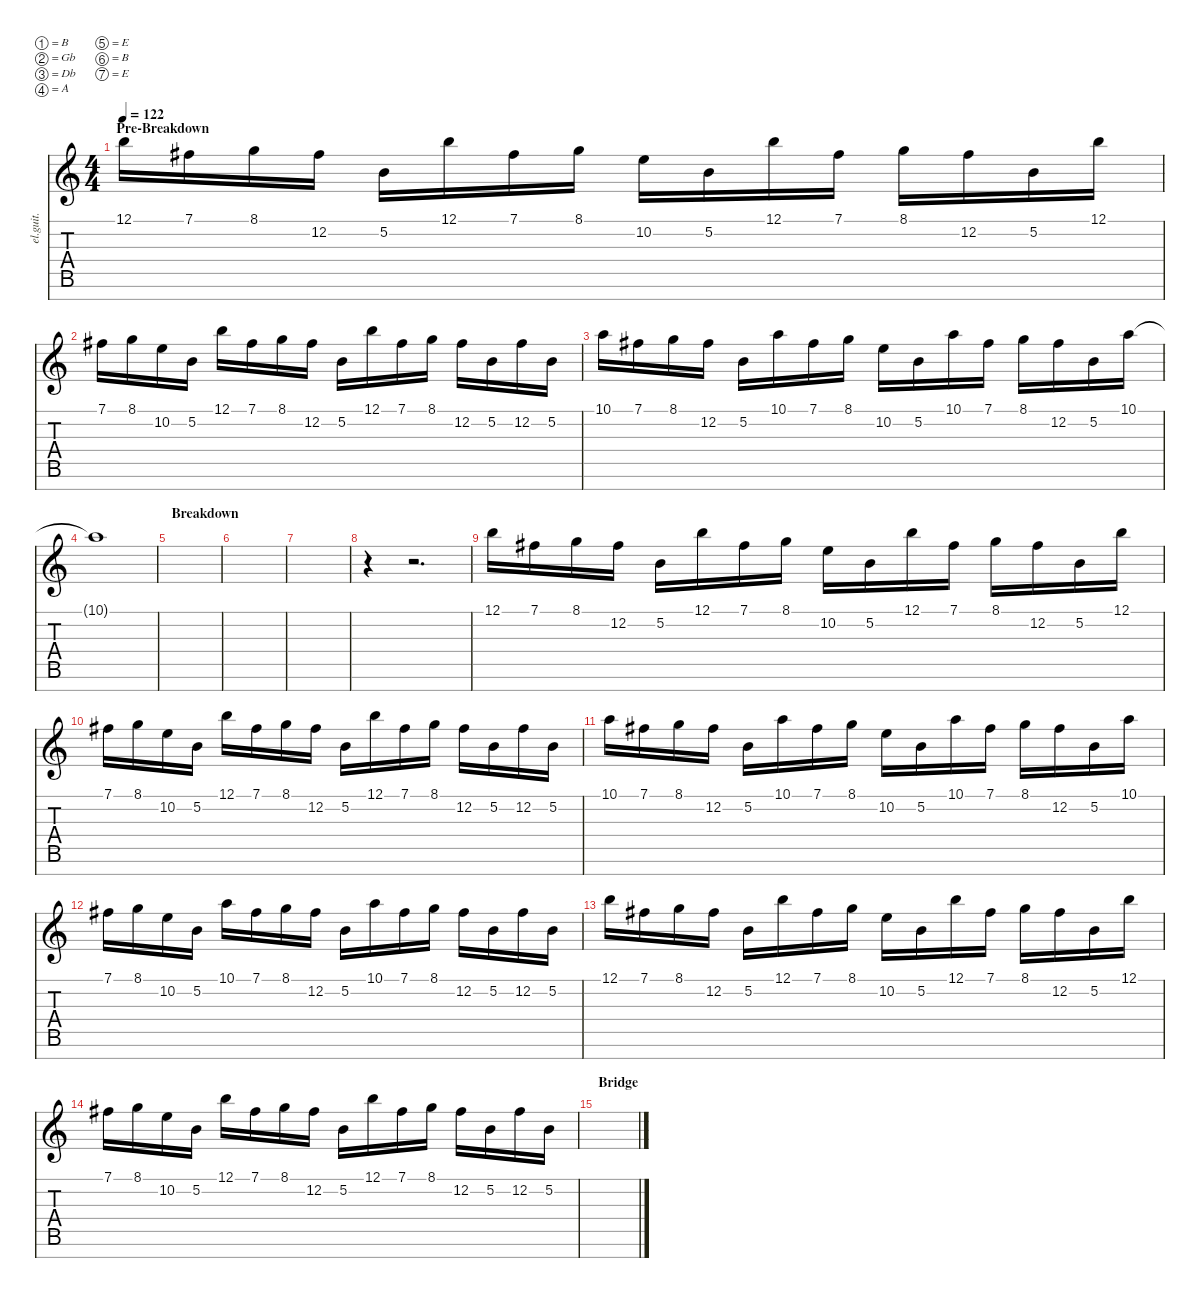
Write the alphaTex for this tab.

\defaultSystemsLayout 4
\hideDynamics
\bracketExtendMode nobrackets
\track ("Pad" "el.guit.") {instrument distortionguitar}
\staff {score tabs}
\tuning (B3 Gb3 Db3 A2 E2 B1 E1)
\ts (4 4)
\section ("" "Pre-Breakdown")
\tempo 122
\clef g2
\ks c
12.1.16{dy mf} 7.1{acc #}.16 8.1.16 12.2{acc #}.16 5.2.16 12.1.16 7.1{acc #}.16 8.1.16 10.2.16 5.2.16 12.1.16 7.1{acc #}.16 8.1.16 12.2{acc #}.16 5.2.16 12.1.16 |
7.1{acc #}.16 8.1.16 10.2.16 5.2.16 12.1.16 7.1{acc #}.16 8.1.16 12.2{acc #}.16 5.2.16 12.1.16 7.1{acc #}.16 8.1.16 12.2{acc #}.16 5.2.16 12.2{acc #}.16 5.2.16 |
10.1.16 7.1{acc #}.16 8.1.16 12.2{acc #}.16 5.2.16 10.1.16 7.1{acc #}.16 8.1.16 10.2.16 5.2.16 10.1.16 7.1{acc #}.16 8.1.16 12.2{acc #}.16 5.2.16 10.1.16 |
10.1{t}.1 |
\section ("" "Breakdown")
|
|
|
r.4 r.2{d} |
12.1.16 7.1{acc #}.16 8.1.16 12.2{acc #}.16 5.2.16 12.1.16 7.1{acc #}.16 8.1.16 10.2.16 5.2.16 12.1.16 7.1{acc #}.16 8.1.16 12.2{acc #}.16 5.2.16 12.1.16 |
7.1{acc #}.16 8.1.16 10.2.16 5.2.16 12.1.16 7.1{acc #}.16 8.1.16 12.2{acc #}.16 5.2.16 12.1.16 7.1{acc #}.16 8.1.16 12.2{acc #}.16 5.2.16 12.2{acc #}.16 5.2.16 |
10.1.16 7.1{acc #}.16 8.1.16 12.2{acc #}.16 5.2.16 10.1.16 7.1{acc #}.16 8.1.16 10.2.16 5.2.16 10.1.16 7.1{acc #}.16 8.1.16 12.2{acc #}.16 5.2.16 10.1.16 |
7.1{acc #}.16 8.1.16 10.2.16 5.2.16 10.1.16 7.1{acc #}.16 8.1.16 12.2{acc #}.16 5.2.16 10.1.16 7.1{acc #}.16 8.1.16 12.2{acc #}.16 5.2.16 12.2{acc #}.16 5.2.16 |
12.1.16 7.1{acc #}.16 8.1.16 12.2{acc #}.16 5.2.16 12.1.16 7.1{acc #}.16 8.1.16 10.2.16 5.2.16 12.1.16 7.1{acc #}.16 8.1.16 12.2{acc #}.16 5.2.16 12.1.16 |
7.1{acc #}.16 8.1.16 10.2.16 5.2.16 12.1.16 7.1{acc #}.16 8.1.16 12.2{acc #}.16 5.2.16 12.1.16 7.1{acc #}.16 8.1.16 12.2{acc #}.16 5.2.16 12.2{acc #}.16 5.2.16 |
\section ("" "Bridge")
